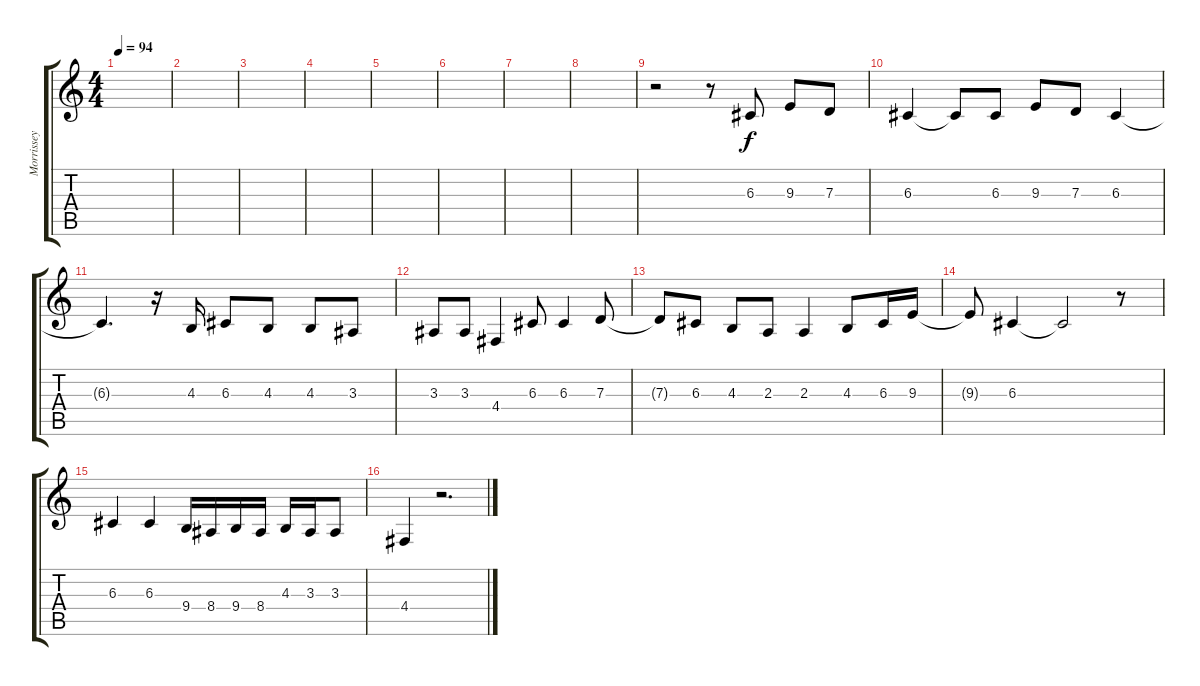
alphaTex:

\track ("Morrissey" "Morrissey") {instrument pad7halo}
\staff {score tabs}
\tuning (E4 B3 G3 D3 A2 E2) {hide}
\ts (4 4)
\tempo 94
\clef g2
\ks c
|
|
|
|
|
|
|
|
r.2 r.8 6.3.8 9.3.8 7.3.8 |
6.3.4 6.3{t}.8 6.3.8 9.3.8 7.3.8 6.3.4 |
6.3{t}.4{d} r.16 4.3.16 6.3.8 4.3.8 4.3.8 3.3.8 |
3.3.8 3.3.8 4.4.4 6.3.8 6.3.4 7.3.8 |
7.3{t}.8 6.3.8 4.3.8 2.3.8 2.3.4 4.3.8 6.3.16 9.3.16 |
9.3{t}.8 6.3.4 6.3{t}.2 r.8 |
6.3.4 6.3.4 9.4.16 8.4.16 9.4.16 8.4.16 4.3.16 3.3.16 3.3.8 |
4.4.4 r.2{d}
